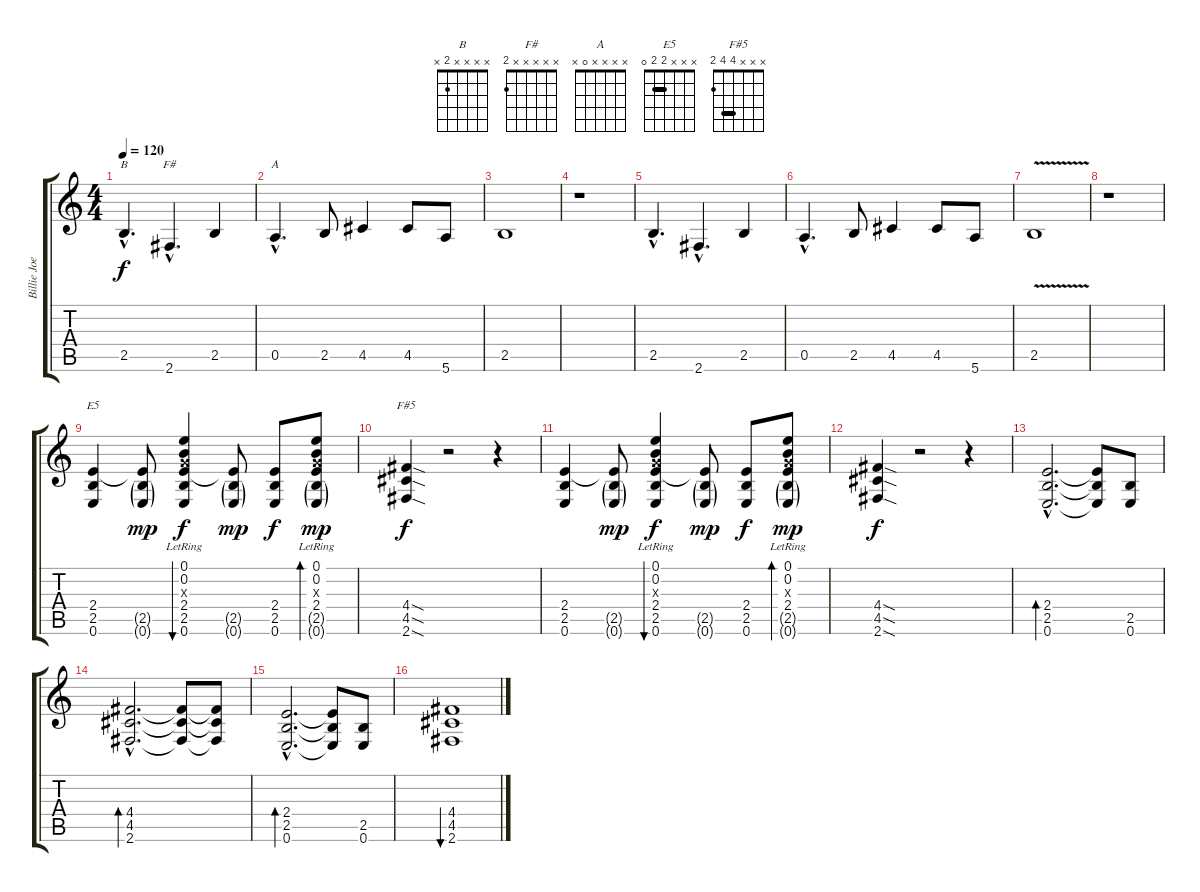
\track ("Billie Joe" "Billie Joe") {instrument electricguitarclean}
\staff {score tabs}
\tuning (E4 B3 G3 D3 A2 E2) {hide}
\chord ("B" x x x x 2 x)
\chord ("F#" x x x x x 2)
\chord ("A" x x x x 0 x)
\chord ("E5" x x x 2 2 0) {barre 2}
\chord ("F#5" x x x 4 4 2) {barre 4}
\ts (4 4)
\tempo 120
\clef g2
\ks c
2.5{hac}.4{d ch "B" dy f} 2.6{hac}.4{d ch "F#"} 2.5.4 |
0.5{hac}.4{d ch "A"} 2.5.8 4.5.4 4.5.8 5.6.8 |
2.5.1 |
r.1 |
2.5{hac}.4{d} 2.6{hac}.4{d} 2.5.4 |
0.5{hac}.4{d} 2.5.8 4.5.4 4.5.8 5.6.8 |
2.5{v}.1 |
r.1 |
(2.4 2.5 0.6).4{ch "E5"} (2.4{t} 2.5{g} 0.6{g}).8{dy mp} (0.1{lr} 0.2{lr} 0.3{x} 2.4 2.5 0.6).4{bu 60 dy f} (2.4{t} 2.5{g} 0.6{g}).8{dy mp} (2.4 2.5 0.6).8{dy f} (0.1{lr} 0.2{lr} 0.3{x} 2.4 2.5{g} 0.6{g}).8{bd 60 dy mp} |
(4.4{sod} 4.5{sod} 2.6{sod}).4{ch "F#5" dy f} r.2 r.4 |
(2.4 2.5 0.6).4 (2.4{t} 2.5{g} 0.6{g}).8{dy mp} (0.1{lr} 0.2{lr} 0.3{x} 2.4 2.5 0.6).4{bu 60 dy f} (2.4{t} 2.5{g} 0.6{g}).8{dy mp} (2.4 2.5 0.6).8{dy f} (0.1{lr} 0.2{lr} 0.3{x} 2.4 2.5{g} 0.6{g}).8{bd 60 dy mp} |
(4.4{sod} 4.5{sod} 2.6{sod}).4{dy f} r.2 r.4 |
(2.4{hac} 2.5{hac} 0.6{hac}).2{d bd 480} (2.4{t} 2.5{t} 0.6{t}).8 (2.5 0.6).8 |
(4.4{hac} 4.5{hac} 2.6{hac}).2{d bd 480} (4.4{t} 4.5{t} 2.6{t}).8 (4.4{t} 4.5{t} 2.6{t}).8 |
(2.4{hac} 2.5{hac} 0.6{hac}).2{d bd 480} (2.4{t} 2.5{t} 0.6{t}).8 (2.5 0.6).8 |
(4.4 4.5 2.6).1{bu 30}
